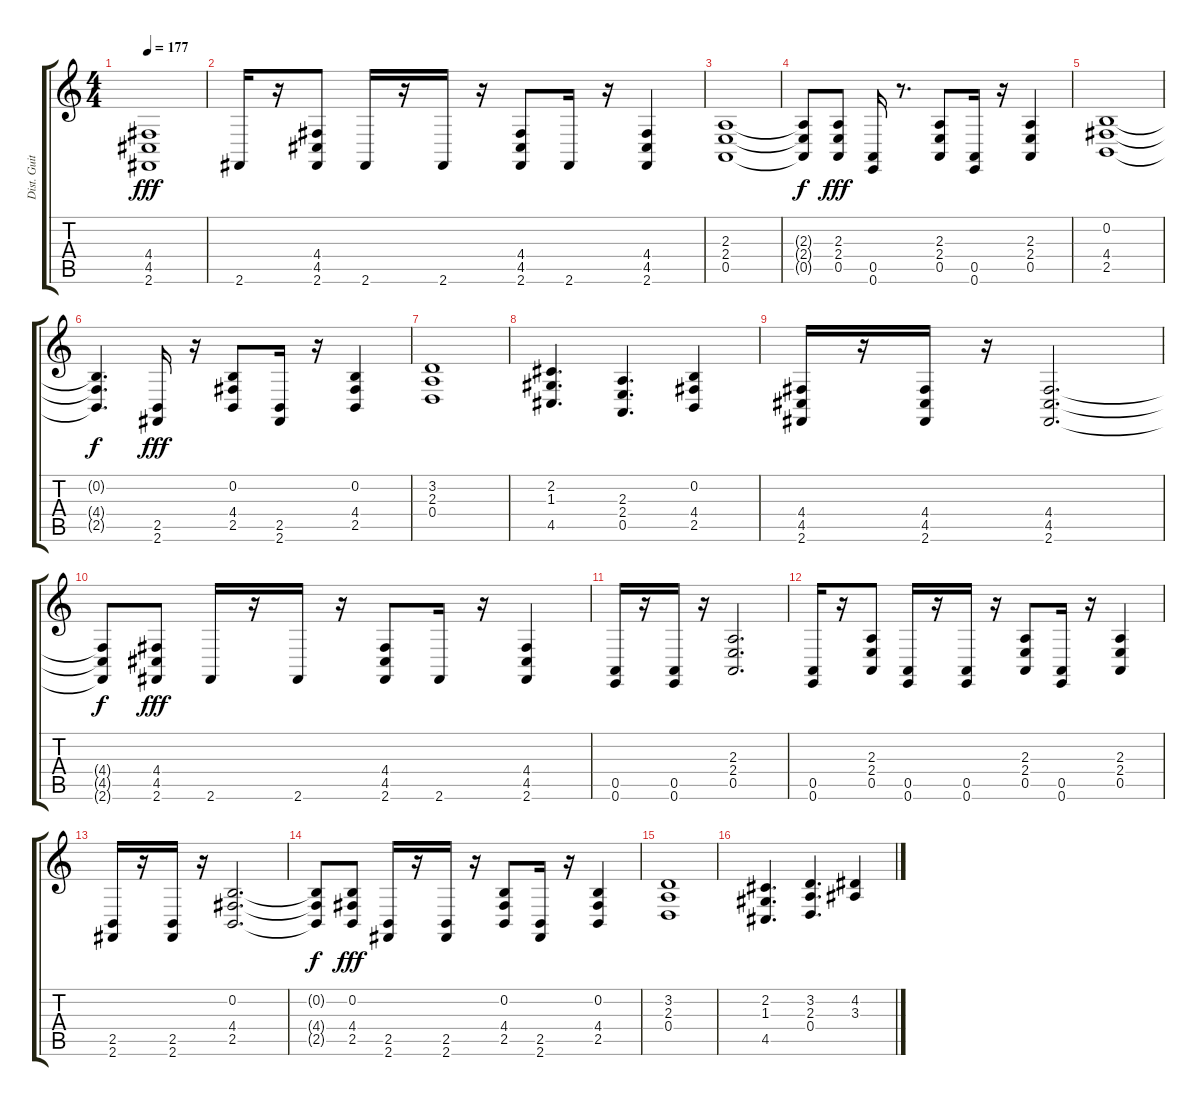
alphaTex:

\track ("Dist. Guitar 3" "Dist. Guit") {instrument lead5charang}
\staff {score tabs}
\tuning (E4 B3 G3 D3 A2 E2) {hide}
\ts (4 4)
\tempo 177
\clef g2
\ks c
(4.4 4.5 2.6).1{dy fff} |
2.6.16 r.16 (4.4 4.5 2.6).8 2.6.16 r.16 2.6.16 r.16 (4.4 4.5 2.6).8 2.6.16 r.16 (4.4 4.5 2.6).4 |
(2.3 2.4 0.5).1 |
(2.3{t} 2.4{t} 0.5{t}).8{dy f} (2.3 2.4 0.5).8{dy fff} (0.5 0.6).16 r.8{d} (2.3 2.4 0.5).8 (0.5 0.6).16 r.16 (2.3 2.4 0.5).4 |
(0.2 4.4 2.5).1 |
(0.2{t} 4.4{t} 2.5{t}).4{d dy f} (2.5 2.6).16{dy fff} r.16 (0.2 4.4 2.5).8 (2.5 2.6).16 r.16 (0.2 4.4 2.5).4 |
(3.2 2.3 0.4).1 |
(2.2 1.3 4.5).4{d} (2.3 2.4 0.5).4{d} (0.2 4.4 2.5).4 |
(4.4 4.5 2.6).16 r.16 (4.4 4.5 2.6).16 r.16 (4.4 4.5 2.6).2{d} |
(4.4{t} 4.5{t} 2.6{t}).8{dy f} (4.4 4.5 2.6).8{dy fff} 2.6.16 r.16 2.6.16 r.16 (4.4 4.5 2.6).8 2.6.16 r.16 (4.4 4.5 2.6).4 |
(0.5 0.6).16 r.16 (0.5 0.6).16 r.16 (2.3 2.4 0.5).2{d} |
(0.5 0.6).16 r.16 (2.3 2.4 0.5).8 (0.5 0.6).16 r.16 (0.5 0.6).16 r.16 (2.3 2.4 0.5).8 (0.5 0.6).16 r.16 (2.3 2.4 0.5).4 |
(2.5 2.6).16 r.16 (2.5 2.6).16 r.16 (0.2 4.4 2.5).2{d} |
(0.2{t} 4.4{t} 2.5{t}).8{dy f} (0.2 4.4 2.5).8{dy fff} (2.5 2.6).16 r.16 (2.5 2.6).16 r.16 (0.2 4.4 2.5).8 (2.5 2.6).16 r.16 (0.2 4.4 2.5).4 |
(3.2 2.3 0.4).1 |
(2.2 1.3 4.5).4{d} (3.2 2.3 0.4).4{d} (4.2 3.3).4
